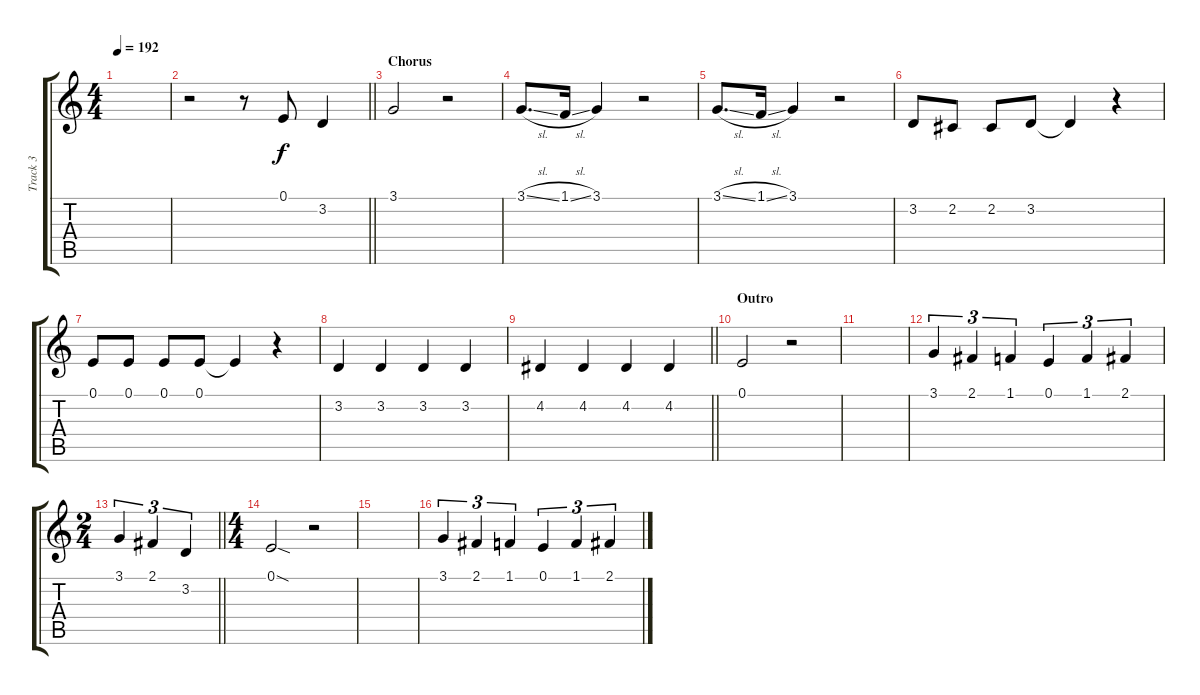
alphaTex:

\track ("Track 3" "Track 3") {instrument lead6voice}
\staff {score tabs}
\tuning (E4 B3 G3 D3 A2 E2) {hide}
\ts (4 4)
\tempo 192
\clef g2
\ks c
|
\barLineRight lightlight
r.2 r.8 0.1.8 3.2.4 |
\section ("" "Chorus")
3.1.2 r.2 |
3.1{sl}.8{d} 1.1{sl}.16 3.1.4 r.2 |
3.1{sl}.8{d} 1.1{sl}.16 3.1.4 r.2 |
3.2.8 2.2.8 2.2.8 3.2.8 3.2{t}.4 r.4 |
0.1.8 0.1.8 0.1.8 0.1.8 0.1{t}.4 r.4 |
3.2.4 3.2.4 3.2.4 3.2.4 |
\barLineRight lightlight
4.2.4 4.2.4 4.2.4 4.2.4 |
\section ("" "Outro")
0.1.2 r.2 |
|
3.1.4{tu (3 2)} 2.1.4{tu (3 2)} 1.1.4{tu (3 2)} 0.1.4{tu (3 2)} 1.1.4{tu (3 2)} 2.1.4{tu (3 2)} |
\ts (2 4)
\barLineRight lightlight
3.1.4{tu (3 2)} 2.1.4{tu (3 2)} 3.2.4{tu (3 2)} |
\ts (4 4)
0.1{sod}.2 r.2 |
|
3.1.4{tu (3 2)} 2.1.4{tu (3 2)} 1.1.4{tu (3 2)} 0.1.4{tu (3 2)} 1.1.4{tu (3 2)} 2.1.4{tu (3 2)}
